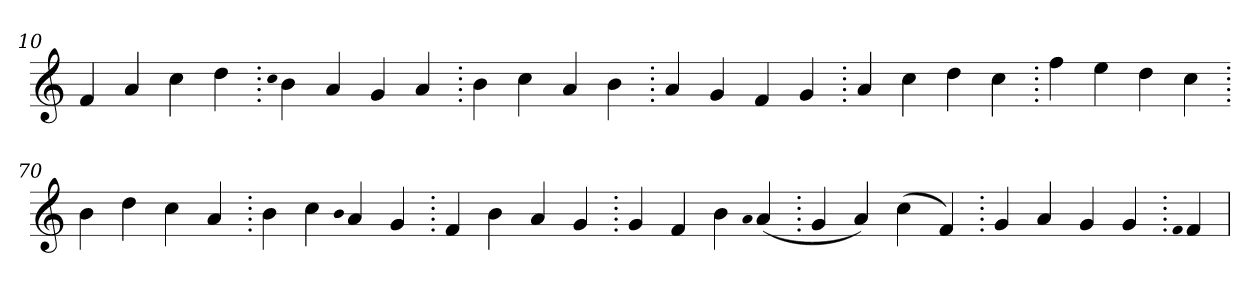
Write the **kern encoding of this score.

**kern
*part1
*staff1
*clefG2
=10.
4f
4a
4cc
4dd
=20.
qqcc
4b
4a
4g
4a
=30.
4b
4cc
4a
4b
=40.
4a
4g
4f
4g
=50.
4a
4cc
4dd
4cc
=60.
4ff
4ee
4dd
4cc
=70.
4b
4dd
4cc
4a
=80.
4b
4cc
qqb
4a
4g
=90.
4f
4b
4a
4g
=100.
4g
4f
4b
qqa
(>4a
=110.
4g
4a)
(>4cc
4f)
=120.
4g
4a
4g
4g
=130.
qqf
4f
=
*-
